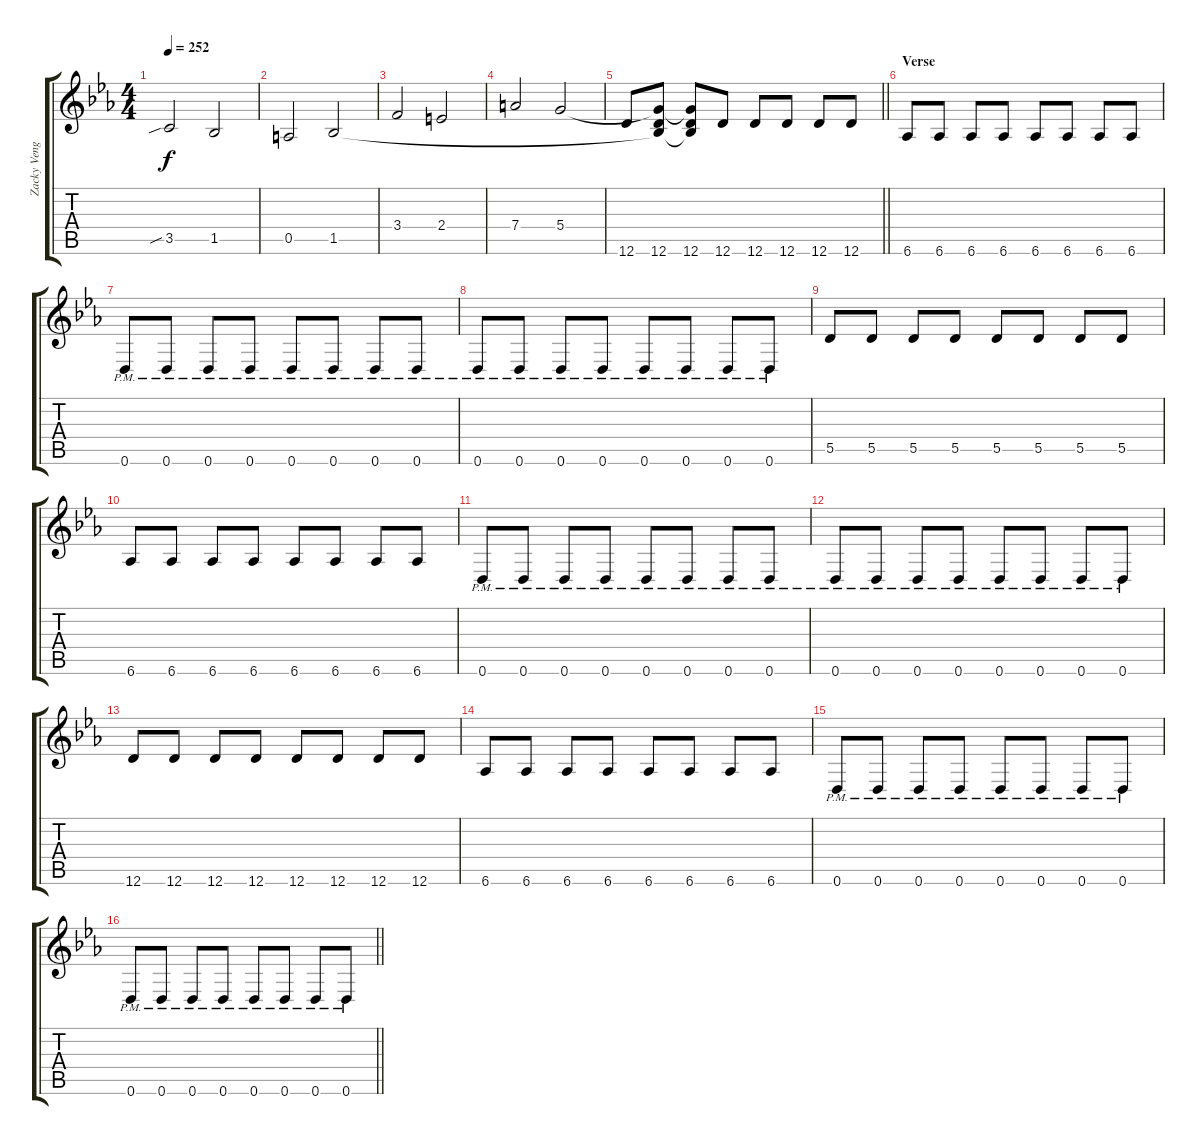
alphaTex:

\track ("Zacky Vengeance" "Zacky Veng") {instrument distortionguitar}
\staff {score tabs}
\tuning (E4 B3 G3 D3 A2 D2) {hide}
\ts (4 4)
\tempo 252
\clef g2
\ks eb
3.5{sib}.2{dy f} 1.5.2 |
0.5.2 1.5.2 |
3.4.2 2.4.2 |
7.4.2 5.4.2 |
\barLineRight lightlight
12.6.8 (5.4{t} 1.5{t} 12.6).8 (5.4{t} 1.5{t} 12.6).8 12.6.8 12.6.8 12.6.8 12.6.8 12.6.8 |
\section ("" "Verse")
6.6.8 6.6.8 6.6.8 6.6.8 6.6.8 6.6.8 6.6.8 6.6.8 |
0.6{pm}.8 0.6{pm}.8 0.6{pm}.8 0.6{pm}.8 0.6{pm}.8 0.6{pm}.8 0.6{pm}.8 0.6{pm}.8 |
0.6{pm}.8 0.6{pm}.8 0.6{pm}.8 0.6{pm}.8 0.6{pm}.8 0.6{pm}.8 0.6{pm}.8 0.6{pm}.8 |
5.5.8 5.5.8 5.5.8 5.5.8 5.5.8 5.5.8 5.5.8 5.5.8 |
6.6.8 6.6.8 6.6.8 6.6.8 6.6.8 6.6.8 6.6.8 6.6.8 |
0.6{pm}.8 0.6{pm}.8 0.6{pm}.8 0.6{pm}.8 0.6{pm}.8 0.6{pm}.8 0.6{pm}.8 0.6{pm}.8 |
0.6{pm}.8 0.6{pm}.8 0.6{pm}.8 0.6{pm}.8 0.6{pm}.8 0.6{pm}.8 0.6{pm}.8 0.6{pm}.8 |
12.6.8 12.6.8 12.6.8 12.6.8 12.6.8 12.6.8 12.6.8 12.6.8 |
6.6.8 6.6.8 6.6.8 6.6.8 6.6.8 6.6.8 6.6.8 6.6.8 |
0.6{pm}.8 0.6{pm}.8 0.6{pm}.8 0.6{pm}.8 0.6{pm}.8 0.6{pm}.8 0.6{pm}.8 0.6{pm}.8 |
\barLineRight lightlight
0.6{pm}.8 0.6{pm}.8 0.6{pm}.8 0.6{pm}.8 0.6{pm}.8 0.6{pm}.8 0.6{pm}.8 0.6{pm}.8
